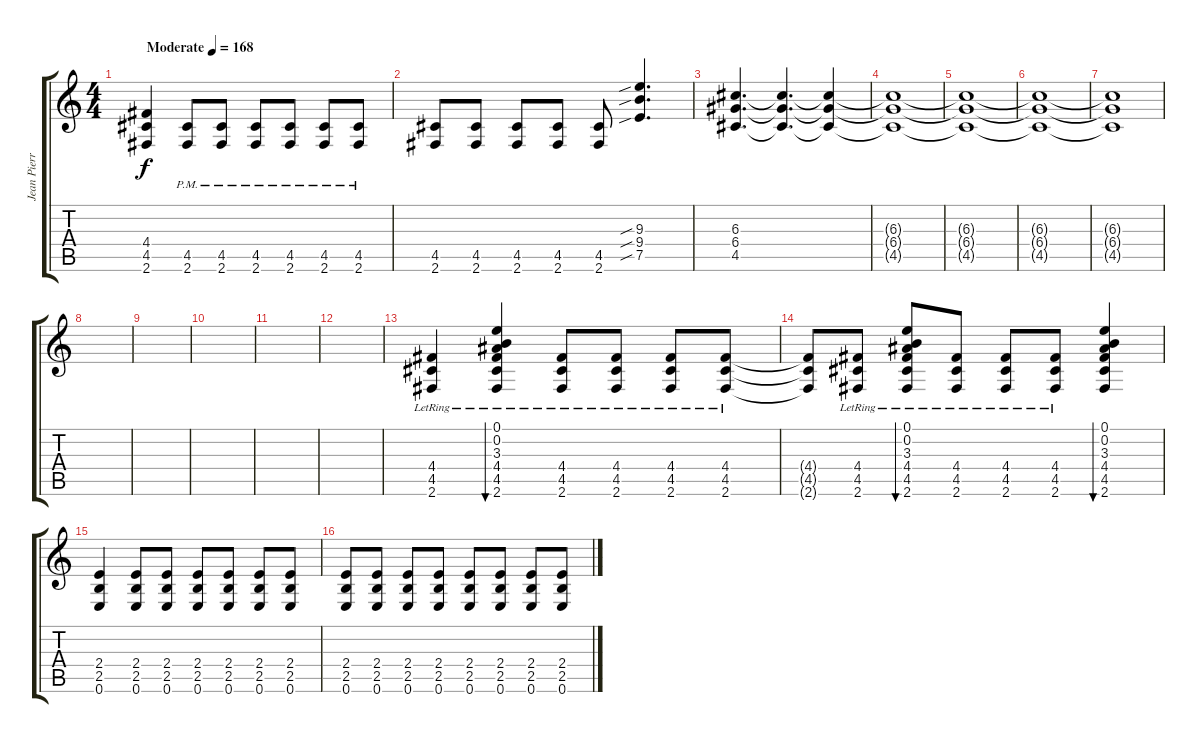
\track ("Jean Pierre Duhart (Distorsión)" "Jean Pierr") {instrument distortionguitar}
\staff {score tabs}
\tuning (E4 B3 G3 D3 A2 E2) {hide}
\ts (4 4)
\tempo (168 "Moderate")
\clef g2
\ks c
(4.4 4.5 2.6).4{dy f instrument distortionguitar} (4.5{pm} 2.6{pm}).8 (4.5{pm} 2.6{pm}).8 (4.5{pm} 2.6{pm}).8 (4.5{pm} 2.6{pm}).8 (4.5{pm} 2.6{pm}).8 (4.5{pm} 2.6{pm}).8 |
(4.5 2.6).8 (4.5 2.6).8 (4.5 2.6).8 (4.5 2.6).8 (4.5 2.6).8 (9.3{sib} 9.4{sib} 7.5{sib}).4{d} |
(6.3 6.4 4.5).4{d} (6.3{t} 6.4{t} 4.5{t}).4{d} (6.3{t} 6.4{t} 4.5{t}).4 |
(6.3{t} 6.4{t} 4.5{t}).1{volume 0} |
(6.3{t} 6.4{t} 4.5{t}).1 |
(6.3{t} 6.4{t} 4.5{t}).1 |
(6.3{t} 6.4{t} 4.5{t}).1 |
|
|
|
|
|
(4.4{lr} 4.5{lr} 2.6{lr}).4{volume 13} (0.1{lr} 0.2{lr} 3.3{lr} 4.4{lr} 4.5{lr} 2.6{lr}).4{bu 120} (4.4{lr} 4.5{lr} 2.6{lr}).8 (4.4{lr} 4.5{lr} 2.6{lr}).8 (4.4{lr} 4.5{lr} 2.6{lr}).8 (4.4{lr} 4.5{lr} 2.6{lr}).8 |
(4.4{t} 4.5{t} 2.6{t}).8 (4.4{lr} 4.5{lr} 2.6{lr}).8 (0.1{lr} 0.2{lr} 3.3{lr} 4.4{lr} 4.5{lr} 2.6{lr}).8{bu 120} (4.4{lr} 4.5{lr} 2.6{lr}).8 (4.4{lr} 4.5{lr} 2.6{lr}).8 (4.4{lr} 4.5{lr} 2.6{lr}).8 (0.1 0.2 3.3 4.4 4.5 2.6).4{bu 120} |
(2.4 2.5 0.6).4 (2.4 2.5 0.6).8 (2.4 2.5 0.6).8 (2.4 2.5 0.6).8 (2.4 2.5 0.6).8 (2.4 2.5 0.6).8 (2.4 2.5 0.6).8 |
(2.4 2.5 0.6).8 (2.4 2.5 0.6).8 (2.4 2.5 0.6).8 (2.4 2.5 0.6).8 (2.4 2.5 0.6).8 (2.4 2.5 0.6).8 (2.4 2.5 0.6).8 (2.4 2.5 0.6).8
